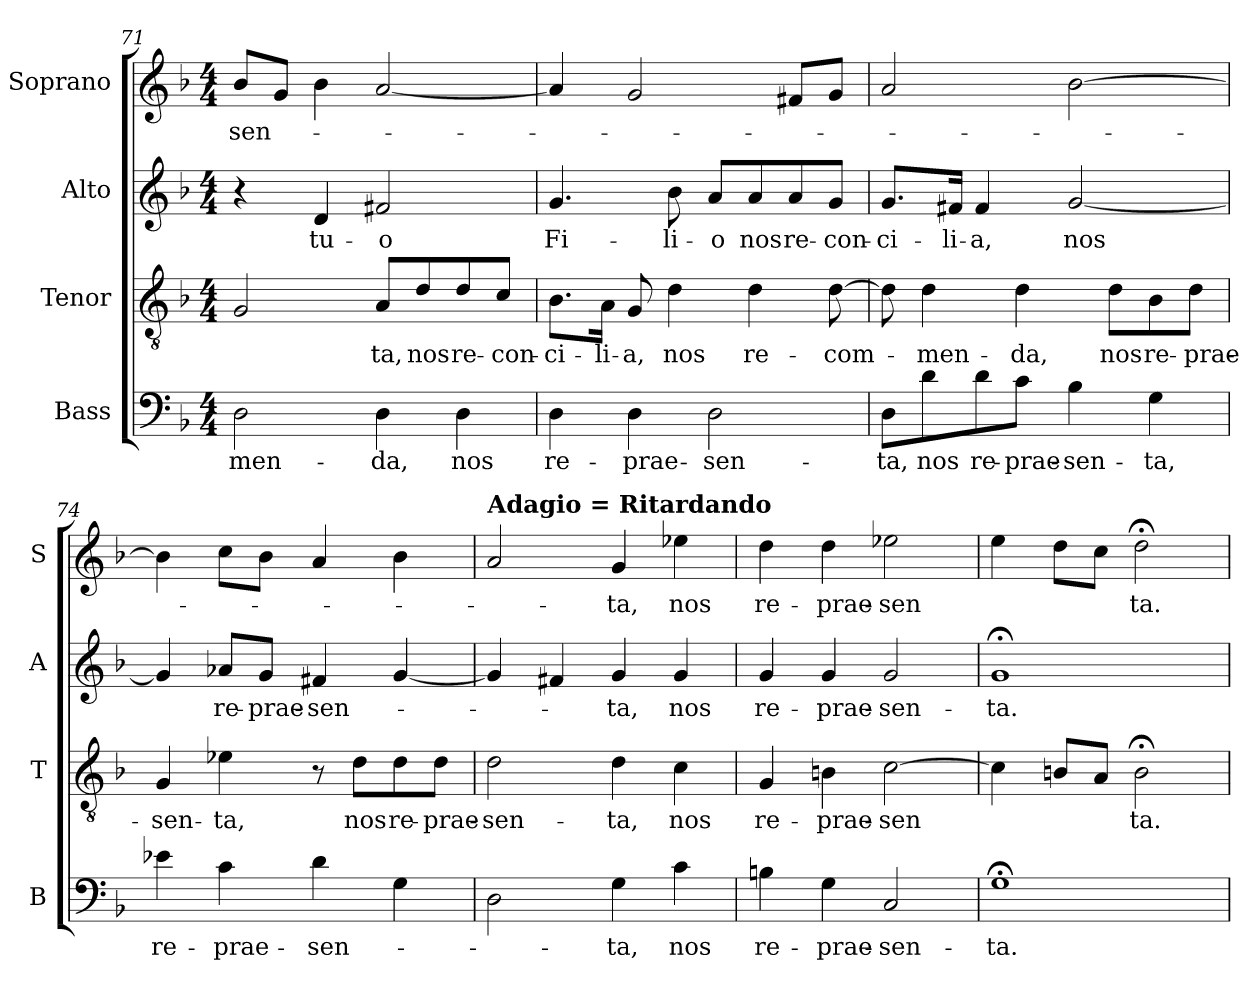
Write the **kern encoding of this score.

**kern	**text	**kern	**text	**kern	**text	**kern	**text
*part4	*part4	*part3	*part3	*part2	*part2	*part1	*part1
*staff4	*staff4	*staff3	*staff3	*staff2	*staff2	*staff1	*staff1
*I"Bass	*	*I"Tenor	*	*I"Alto	*	*I"Soprano	*
*I'B	*	*I'T	*	*I'A	*	*I'S	*
!!LO:LB:g=z
*clefF4	*	*clefGv2	*	*clefG2	*	*clefG2	*
*k[b-]	*	*k[b-]	*	*k[b-]	*	*k[b-]	*
*F:	*	*F:	*	*F:	*	*F:	*
*M4/4	*	*M4/4	*	*M4/4	*	*M4/4	*
=71	=71	=71	=71	=71	=71	=71	=71
!	!LO:LY:b	!	!	!	!	!	!LO:LY:b
2D\	-men-	2G/	.	4r	.	8b-/L	-sen-
.	.	.	.	.	.	8g/J	.
!	!	!	!	!	!LO:LY:b	!	!
.	.	.	.	4d/	tu-	4b-\	.
!	!LO:LY:b	!	!LO:LY:b	!	!LO:LY:b	!	!
4D\	-da,	8A/L	ta,	2f#X/	-o	[2a/	.
!	!	!	!LO:LY:b	!	!	!	!
.	.	8d/	nos	.	.	.	.
!	!LO:LY:b	!	!LO:LY:b	!	!	!	!
4D\	nos	8d/	re-	.	.	.	.
!	!	!	!LO:LY:b	!	!	!	!
.	.	8c/J	-con-	.	.	.	.
=72	=72	=72	=72	=72	=72	=72	=72
!	!LO:LY:b	!	!LO:LY:b	!	!LO:LY:b	!	!
4D\	re-	8.B-\L	-ci-	4.g/	Fi-	4a/]	.
!	!	!	!LO:LY:b	!	!	!	!
.	.	16A\Jk	-li-	.	.	.	.
!	!LO:LY:b	!	!LO:LY:b	!	!	!	!
4D\	-prae-	8G/	-a,	.	.	2g/	.
!	!	!	!LO:LY:b	!	!LO:LY:b	!	!
.	.	4d\	nos	8b-\	-li-	.	.
!	!LO:LY:b	!	!	!	!LO:LY:b	!	!
2D\	-sen-	.	.	8a/L	-o	.	.
!	!	!	!LO:LY:b	!	!LO:LY:b	!	!
.	.	4d\	re-	8a/	nos	.	.
!	!	!	!	!	!LO:LY:b	!	!
.	.	.	.	8a/	re-	8f#X/L	.
!	!	!	!LO:LY:b	!	!LO:LY:b	!	!
.	.	[8d\	-com-	8g/J	-con-	8g/J	.
=73	=73	=73	=73	=73	=73	=73	=73
!	!LO:LY:b	!	!	!	!LO:LY:b	!	!
8D\L	-ta,	8d\]	.	8.g/L	-ci-	2a/	.
!	!LO:LY:b	!	!LO:LY:b	!	!	!	!
8d\	nos	4d\	-men-	.	.	.	.
!	!	!	!	!	!LO:LY:b	!	!
.	.	.	.	16f#X/Jk	-li-	.	.
!	!LO:LY:b	!	!	!	!LO:LY:b	!	!
8d\	re-	.	.	4f#/	-a,	.	.
!	!LO:LY:b	!	!LO:LY:b	!	!	!	!
8c\J	-prae-	4d\	-da,	.	.	.	.
!	!LO:LY:b	!	!	!	!LO:LY:b	!	!
4B-\	-sen-	.	.	[2g/	nos	[2b-\	.
!	!	!	!LO:LY:b	!	!	!	!
.	.	8d\L	nos	.	.	.	.
!	!LO:LY:b	!	!LO:LY:b	!	!	!	!
4G\	-ta,	8B-\	re-	.	.	.	.
!	!	!	!LO:LY:b	!	!	!	!
.	.	8d\J	-prae-	.	.	.	.
!!LO:LB:g=z
=74	=74	=74	=74	=74	=74	=74	=74
!	!LO:LY:b	!	!LO:LY:b	!	!	!	!
4e-X\	re-	4G/	-sen-	4g/]	.	4b-\]	.
!	!LO:LY:b	!	!LO:LY:b	!	!LO:LY:b	!	!
4c\	-prae-	4e-X\	-ta,	8a-X/L	re-	8cc\L	.
!	!	!	!	!	!LO:LY:b	!	!
.	.	.	.	8g/J	-prae-	8b-\J	.
!	!LO:LY:b	!	!	!	!LO:LY:b	!	!
4d\	-sen-	8r	.	4f#X/	-sen-	4a/	.
!	!	!	!LO:LY:b	!	!	!	!
.	.	8d\L	nos	.	.	.	.
!	!	!	!LO:LY:b	!	!	!	!
4G\	.	8d\	re-	[4g/	.	4b-\	.
!	!	!	!LO:LY:b	!	!	!	!
.	.	8d\J	-prae-	.	.	.	.
=75	=75	=75	=75	=75	=75	=75	=75
!	!	!	!	!	!	!LO:TX:a:B:t=Adagio = Ritardando	!
!	!	!	!LO:LY:b	!	!	!	!
2D\	.	2d\	-sen-	4g/]	.	2a/	.
.	.	.	.	4f#X/	.	.	.
!	!LO:LY:b	!	!LO:LY:b	!	!LO:LY:b	!	!LO:LY:b
4G\	-ta,	4d\	-ta,	4g/	-ta,	4g/	-ta,
!	!LO:LY:b	!	!LO:LY:b	!	!LO:LY:b	!	!LO:LY:b
4c\	nos	4c\	nos	4g/	nos	4ee-X\	nos
!!LO:LB:g=z
=76	=76	=76	=76	=76	=76	=76	=76
!	!LO:LY:b	!	!LO:LY:b	!	!LO:LY:b	!	!LO:LY:b
4Bn\	re-	4G/	re-	4g/	re-	4dd\	re-
!	!LO:LY:b	!	!LO:LY:b	!	!LO:LY:b	!	!LO:LY:b
4G\	-prae-	4Bn\	-prae-	4g/	-prae-	4dd\	-prae-
!	!LO:LY:b	!	!LO:LY:b	!	!LO:LY:b	!	!LO:LY:b
2C/	-sen-	[2c\	-sen	2g/	-sen-	2ee-X\	-sen
=77	=77	=77	=77	=77	=77	=77	=77
!	!LO:LY:b	!	!	!	!LO:LY:b	!	!
1G;<	-ta.	4c\]	.	1g;<	-ta.	4ee\	.
.	.	8Bn/L	.	.	.	8dd\L	.
.	.	8A/J	.	.	.	8cc\J	.
!	!	!	!LO:LY:b	!	!	!	!LO:LY:b
.	.	2B;<\	ta.	.	.	2dd;<\	ta.
=	=	=	=	=	=	=	=
*-	*-	*-	*-	*-	*-	*-	*-
